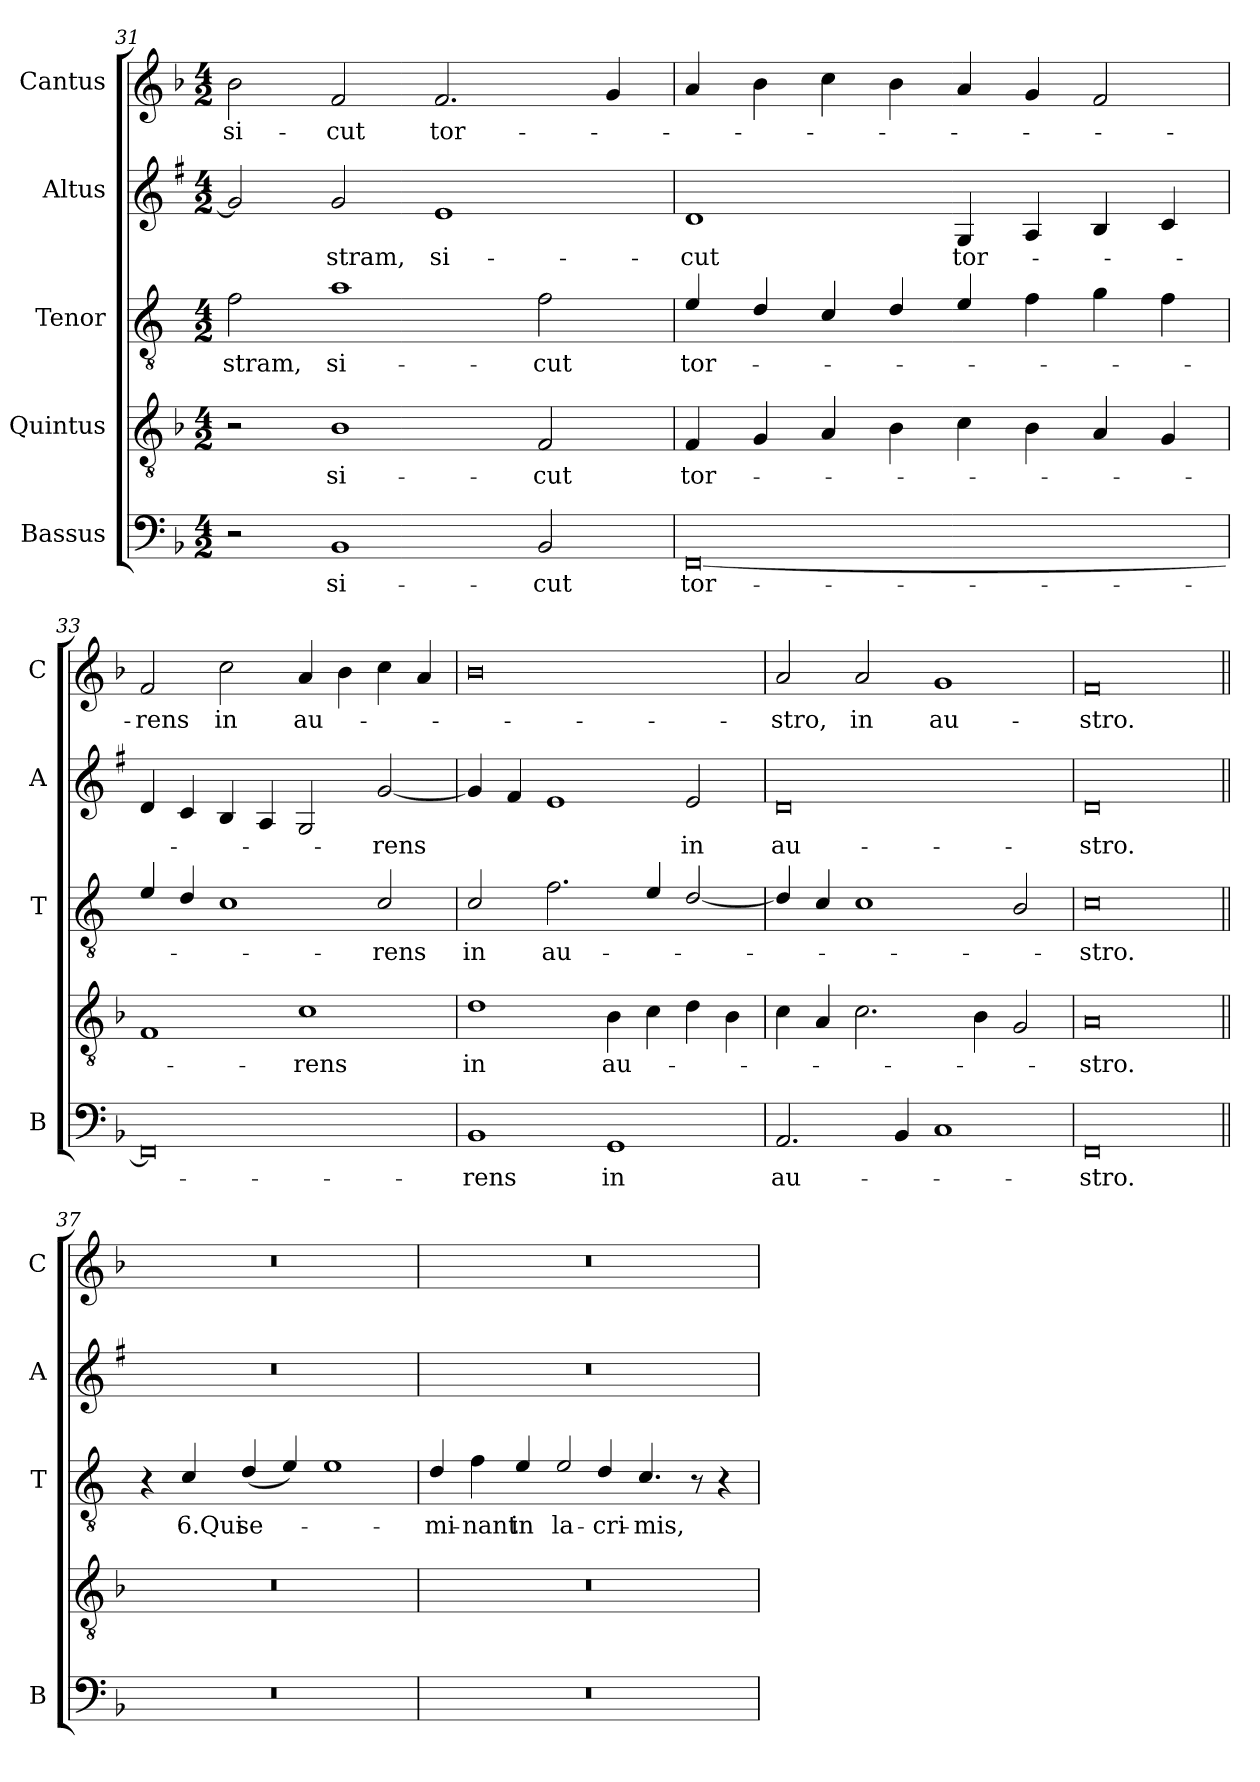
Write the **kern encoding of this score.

**kern	**text	**kern	**text	**kern	**text	**kern	**text	**kern	**text
*part5	*part5	*part4	*part4	*part3	*part3	*part2	*part2	*part1	*part1
*staff5	*staff5	*staff4	*staff4	*staff3	*staff3	*staff2	*staff2	*staff1	*staff1
*I"Bassus	*	*I"Quintus	*	*I"Tenor	*	*I"Altus	*	*I"Cantus	*
*I'B	*	*	*	*I'T	*	*I'A	*	*I'C	*
*clefF4	*	*clefGv2	*	*clefGv2	*	*clefG2	*	*clefG2	*
*	*	*	*	*ITrd4c7	*	*ITrd1c2	*	*	*
*k[b-]	*	*k[b-]	*	*k[b-]	*	*k[b-]	*	*k[b-]	*
*F:	*	*F:	*	*F:	*	*F:	*	*F:	*
*M4/2	*	*M4/2	*	*M4/2	*	*M4/2	*	*M4/2	*
=31	=31	=31	=31	=31	=31	=31	=31	=31	=31
!	!	!	!	!	!LO:LY:b	!	!	!	!LO:LY:b
2r	.	2r	.	2B-\	-stram,	2f/]	.	2b-\	si-
!	!LO:LY:b	!	!LO:LY:b	!	!LO:LY:b	!	!LO:LY:b	!	!LO:LY:b
1BB-	si-	1B-	si-	1d	si-	2f/	-stram,	2f/	-cut
!	!	!	!	!	!	!	!LO:LY:b	!	!LO:LY:b
.	.	.	.	.	.	1d	si-	2.f/	tor-
!	!LO:LY:b	!	!LO:LY:b	!	!LO:LY:b	!	!	!	!
2BB-/	-cut	2F/	-cut	2B-\	-cut	.	.	.	.
.	.	.	.	.	.	.	.	4g/	.
!!LO:PB:g=z
=32	=32	=32	=32	=32	=32	=32	=32	=32	=32
!	!LO:LY:b	!	!LO:LY:b	!	!LO:LY:b	!	!LO:LY:b	!	!
[0FF	tor-	4F/	tor-	4A/	tor-	1c	-cut	4a/	.
.	.	4G/	.	4G/	.	.	.	4b-\	.
.	.	4A/	.	4F/	.	.	.	4cc\	.
.	.	4B-\	.	4G/	.	.	.	4b-\	.
!	!	!	!	!	!	!	!LO:LY:b	!	!
.	.	4c\	.	4A/	.	4F/	tor-	4a/	.
.	.	4B-\	.	4B-\	.	4G/	.	4g/	.
.	.	4A/	.	4c\	.	4A/	.	2f/	.
.	.	4G/	.	4B-\	.	4B-/	.	.	.
=33	=33	=33	=33	=33	=33	=33	=33	=33	=33
!	!	!	!	!	!	!	!	!	!LO:LY:b
0FF]	.	1F	.	4A/	.	4c/	.	2f/	-rens
.	.	.	.	4G/	.	4B-/	.	.	.
!	!	!	!	!	!	!	!	!	!LO:LY:b
.	.	.	.	1F	.	4A/	.	2cc\	in
.	.	.	.	.	.	4G/	.	.	.
!	!	!	!LO:LY:b	!	!	!	!	!	!LO:LY:b
.	.	1c	-rens	.	.	2F/	.	4a/	au-
.	.	.	.	.	.	.	.	4b-\	.
!	!	!	!	!	!LO:LY:b	!	!LO:LY:b	!	!
.	.	.	.	2F/	-rens	[2f/	-rens	4cc\	.
.	.	.	.	.	.	.	.	4a/	.
=34	=34	=34	=34	=34	=34	=34	=34	=34	=34
!	!LO:LY:b	!	!LO:LY:b	!	!LO:LY:b	!	!	!	!
1BB-	-rens	1d	in	2F/	in	4f/]	.	0b-	.
.	.	.	.	.	.	4e/	.	.	.
!	!	!	!	!	!LO:LY:b	!	!	!	!
.	.	.	.	2.B-\	au-	1d	.	.	.
!	!LO:LY:b	!	!LO:LY:b	!	!	!	!	!	!
1GG	in	4B-\	au-	.	.	.	.	.	.
.	.	4c\	.	4A/	.	.	.	.	.
!	!	!	!	!	!	!	!LO:LY:b	!	!
.	.	4d\	.	[2G/	.	2d/	in	.	.
.	.	4B-\	.	.	.	.	.	.	.
=35	=35	=35	=35	=35	=35	=35	=35	=35	=35
!	!LO:LY:b	!	!	!	!	!	!LO:LY:b	!	!LO:LY:b
2.AA/	au-	4c\	.	4G/]	.	0c	au-	2a/	-stro,
.	.	4A/	.	4F/	.	.	.	.	.
!	!	!	!	!	!	!	!	!	!LO:LY:b
.	.	2.c\	.	1F	.	.	.	2a/	in
4BB-/	.	.	.	.	.	.	.	.	.
!	!	!	!	!	!	!	!	!	!LO:LY:b
1C	.	.	.	.	.	.	.	1g	au-
.	.	4B-\	.	.	.	.	.	.	.
.	.	2G/	.	2E/	.	.	.	.	.
=36	=36	=36	=36	=36	=36	=36	=36	=36	=36
!	!LO:LY:b	!	!LO:LY:b	!	!LO:LY:b	!	!LO:LY:b	!	!LO:LY:b
0FF	-stro.	0A	-stro.	0F	-stro.	0c	-stro.	0f	-stro.
!!LO:LB:g=z
=37||	=37||	=37||	=37||	=37||	=37||	=37||	=37||	=37||	=37||
0r	.	0r	.	4r	.	0r	.	0r	.
!	!	!	!	!	!LO:LY:b	!	!	!	!
.	.	.	.	4F/	6.Qui	.	.	.	.
!	!	!	!	!	!LO:LY:b	!	!	!	!
.	.	.	.	(<4G/	se-	.	.	.	.
.	.	.	.	4A/)	.	.	.	.	.
.	.	.	.	1A	.	.	.	.	.
=38	=38	=38	=38	=38	=38	=38	=38	=38	=38
!	!	!	!	!	!LO:LY:b	!	!	!	!
0r	.	0r	.	4G/	-mi-	0r	.	0r	.
!	!	!	!	!	!LO:LY:b	!	!	!	!
.	.	.	.	4B-\	-nant	.	.	.	.
!	!	!	!	!	!LO:LY:b	!	!	!	!
.	.	.	.	4A/	in	.	.	.	.
!	!	!	!	!LO:N:head=open	!LO:LY:b	!	!	!	!
.	.	.	.	4A/	la-	.	.	.	.
!	!	!	!	!	!LO:LY:b	!	!	!	!
.	.	.	.	4G/	-cri-	.	.	.	.
!	!	!	!	!	!LO:LY:b	!	!	!	!
.	.	.	.	4.F/	-mis,	.	.	.	.
.	.	.	.	8r	.	.	.	.	.
.	.	.	.	4r	.	.	.	.	.
=	=	=	=	=	=	=	=	=	=
*-	*-	*-	*-	*-	*-	*-	*-	*-	*-
